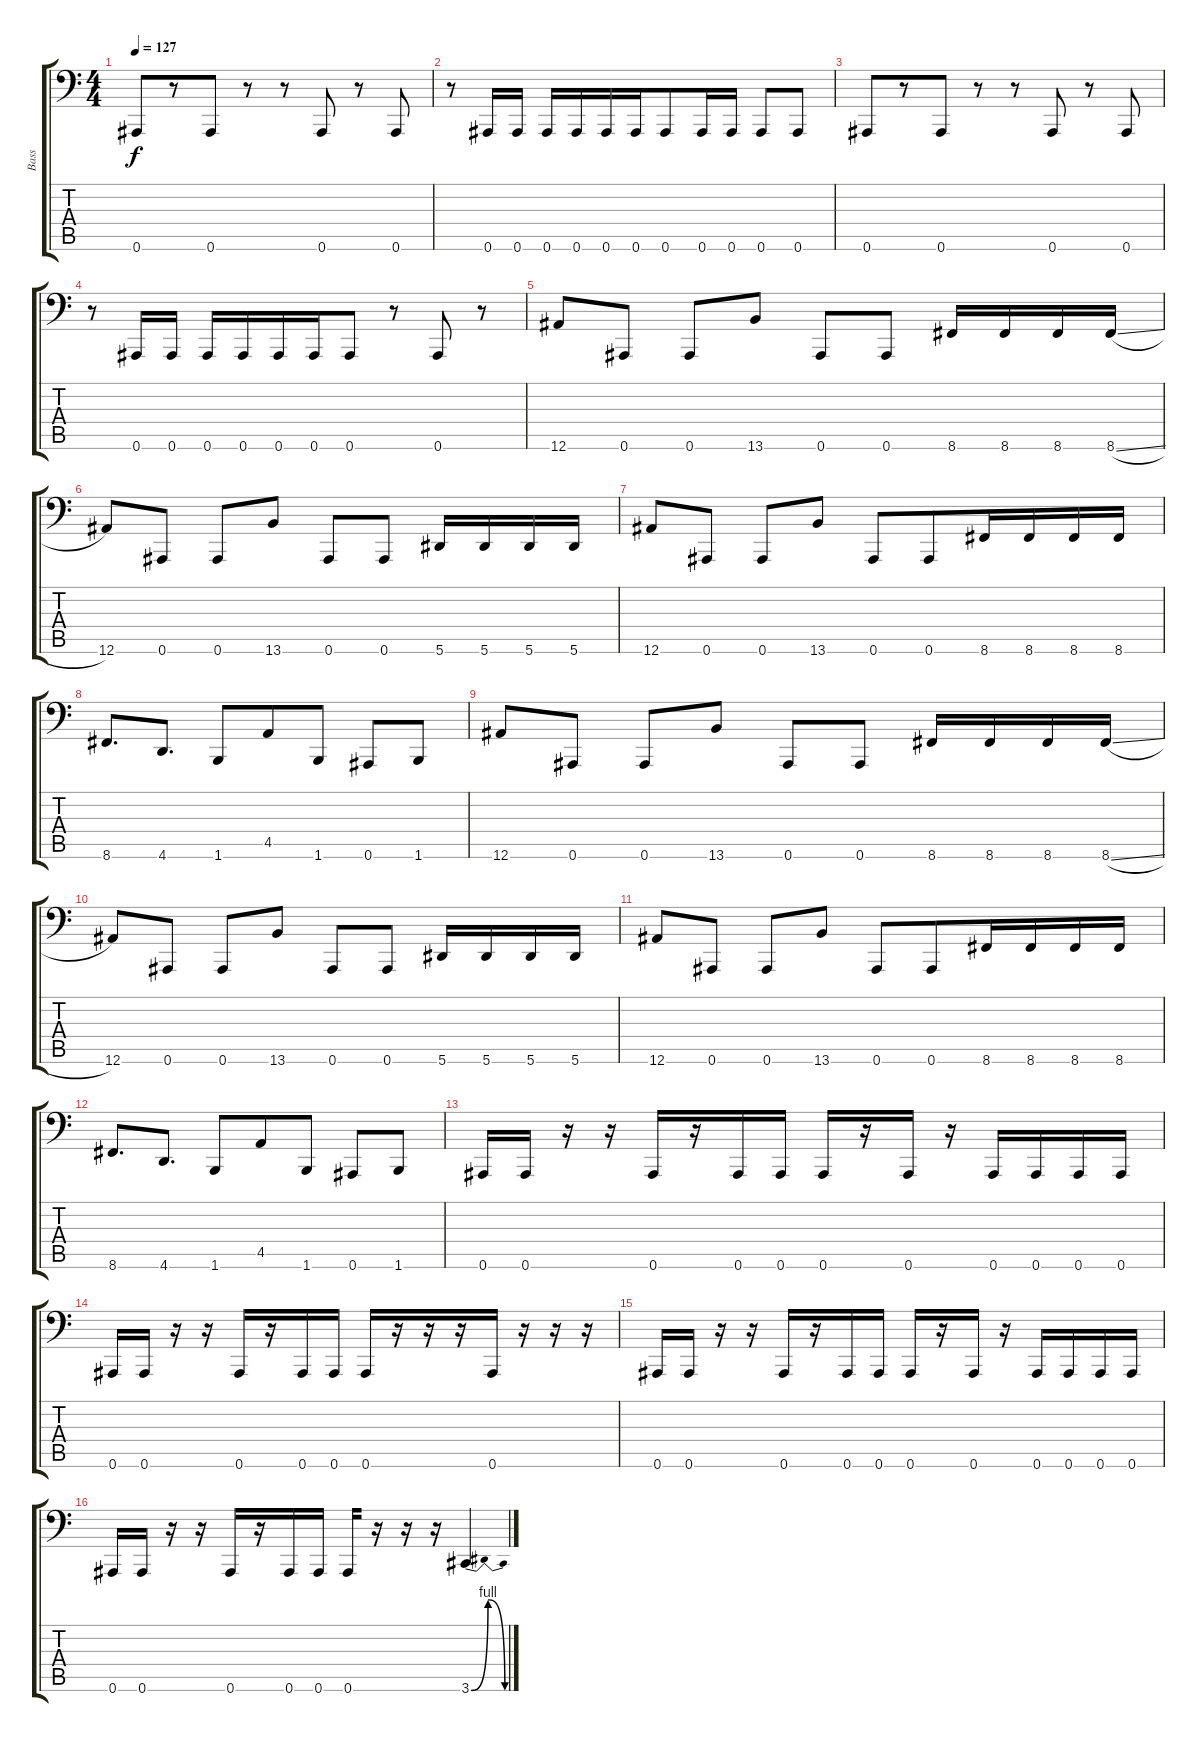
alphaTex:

\track ("Bass" "Bass") {instrument electricbasspick}
\staff {score tabs}
\tuning (C3 G2 Eb2 Bb1 F1 Bb0) {hide}
\ts (4 4)
\tempo 127
\clef f4
\ks c
0.6.8{dy f beam merge} r.8{beam merge} 0.6.8 r.8{beam merge} r.8 0.6.8 r.8{beam merge} 0.6.8 |
r.8 0.6.16 0.6.16 0.6.16 0.6.16 0.6.16 0.6.16{beam merge} 0.6.8 0.6.16 0.6.16 0.6.8{beam merge} 0.6.8 |
0.6.8{beam merge} r.8{beam merge} 0.6.8 r.8{beam merge} r.8 0.6.8 r.8{beam merge} 0.6.8 |
r.8 0.6.16 0.6.16 0.6.16 0.6.16 0.6.16 0.6.16{beam merge} 0.6.8 r.8 0.6.8 r.8 |
12.6.8 0.6.8 0.6.8{beam merge} 13.6.8 0.6.8 0.6.8 8.6.16{beam merge} 8.6.16 8.6.16 8.6{sl}.16 |
12.6.8 0.6.8 0.6.8 13.6.8 0.6.8{beam merge} 0.6.8 5.6.16 5.6.16 5.6.16 5.6.16 |
12.6.8 0.6.8 0.6.8 13.6.8 0.6.8 0.6.8{beam merge} 8.6.16 8.6.16 8.6.16 8.6.16 |
8.6.8{d beam merge} 4.6.8{d} 1.6.8{beam merge} 4.5.8 1.6.8 0.6.8 1.6.8 |
12.6.8 0.6.8 0.6.8{beam merge} 13.6.8 0.6.8 0.6.8 8.6.16{beam merge} 8.6.16 8.6.16 8.6{sl}.16 |
12.6.8 0.6.8 0.6.8 13.6.8 0.6.8{beam merge} 0.6.8 5.6.16 5.6.16 5.6.16 5.6.16 |
12.6.8 0.6.8 0.6.8 13.6.8 0.6.8 0.6.8{beam merge} 8.6.16 8.6.16 8.6.16 8.6.16 |
8.6.8{d beam merge} 4.6.8{d} 1.6.8{beam merge} 4.5.8 1.6.8 0.6.8 1.6.8 |
0.6.16 0.6.16 r.16 r.16{beam merge} 0.6.16 r.16 0.6.16 0.6.16 0.6.16 r.16{beam merge} 0.6.16 r.16 0.6.16 0.6.16 0.6.16 0.6.16 |
0.6.16 0.6.16 r.16 r.16 0.6.16 r.16 0.6.16 0.6.16 0.6.16{beam merge} r.16{beam merge} r.16{beam merge} r.16 0.6.16 r.16 r.16{beam merge} r.16 |
0.6.16 0.6.16 r.16 r.16{beam merge} 0.6.16 r.16 0.6.16 0.6.16 0.6.16 r.16{beam merge} 0.6.16 r.16 0.6.16 0.6.16 0.6.16 0.6.16 |
0.6.16 0.6.16 r.16 r.16 0.6.16 r.16 0.6.16 0.6.16 0.6.16{beam merge} r.16{beam merge} r.16{beam merge} r.16 3.6{be (bendrelease 0 0 5 4 5 4 60 0)}.4
